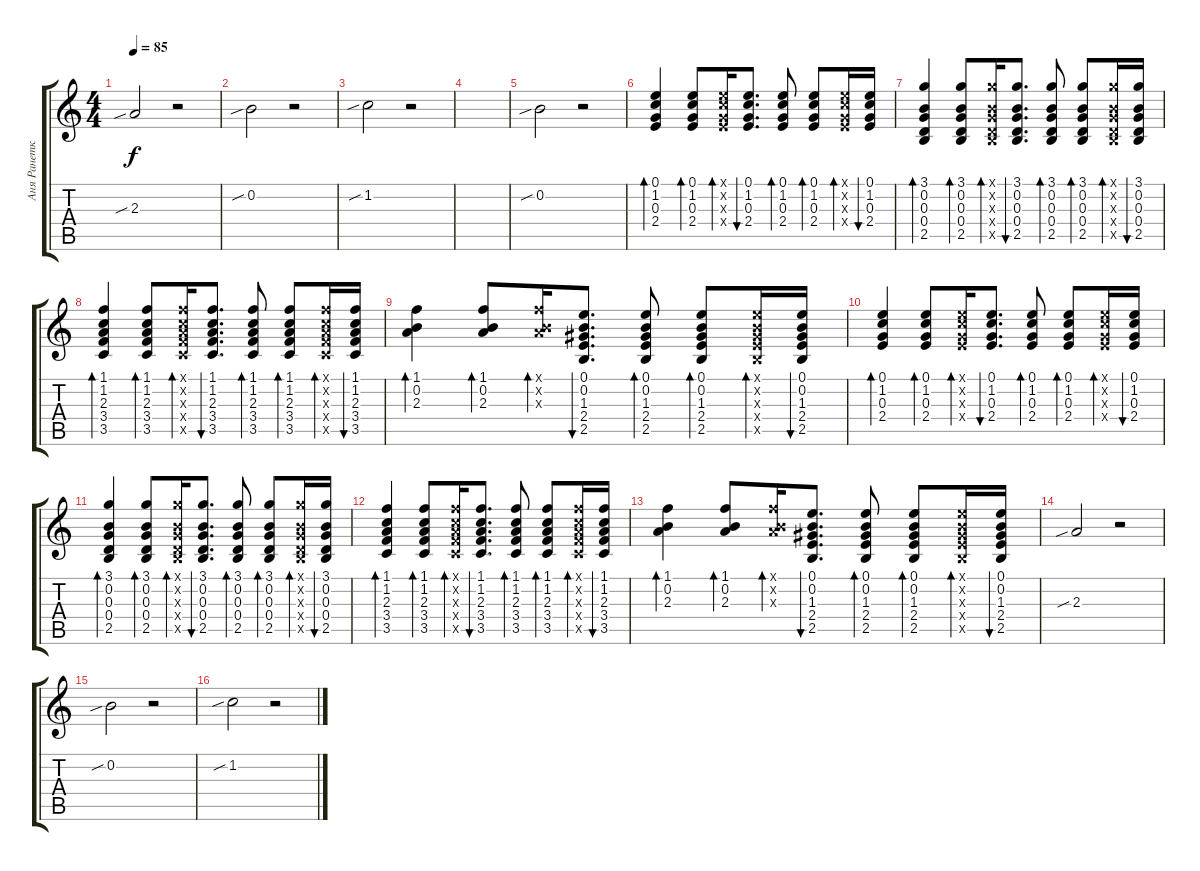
\track ("Аня Ранетка" "Аня Ранетк") {instrument acousticguitarsteel}
\staff {score tabs}
\tuning (E4 B3 G3 D3 A2 E2) {hide}
\ts (4 4)
\tempo 85
\clef g2
\ks c
2.3{sib}.2{dy f} r.2 |
0.2{sib}.2 r.2 |
1.2{sib}.2 r.2 |
|
0.2{sib}.2 r.2 |
(0.1 1.2 0.3 2.4).4{bd 60} (0.1 1.2 0.3 2.4).8{bd 60} (0.1{x} 1.2{x} 0.3{x} 2.4{x}).16{bd 60} (0.1 1.2 0.3 2.4).8{d bu 60} (0.1 1.2 0.3 2.4).8{bd 60} (0.1 1.2 0.3 2.4).8{bd 60} (0.1{x} 1.2{x} 0.3{x} 2.4{x}).16{bd 60} (0.1 1.2 0.3 2.4).16{bu 60} |
(3.1 0.2 0.3 0.4 2.5).4{bd 60} (3.1 0.2 0.3 0.4 2.5).8{bd 60} (3.1{x} 0.2{x} 0.3{x} 0.4{x} 2.5{x}).16{bd 60} (3.1 0.2 0.3 0.4 2.5).8{d bu 60} (3.1 0.2 0.3 0.4 2.5).8{bd 60} (3.1 0.2 0.3 0.4 2.5).8{bd 60} (3.1{x} 0.2{x} 0.3{x} 0.4{x} 2.5{x}).16{bd 60} (3.1 0.2 0.3 0.4 2.5).16{bu 60} |
(1.1 1.2 2.3 3.4 3.5).4{bd 60} (1.1 1.2 2.3 3.4 3.5).8{bd 60} (1.1{x} 1.2{x} 2.3{x} 3.4{x} 3.5{x}).16{bd 60} (1.1 1.2 2.3 3.4 3.5).8{d bu 60} (1.1 1.2 2.3 3.4 3.5).8{bd 60} (1.1 1.2 2.3 3.4 3.5).8{bd 60} (1.1{x} 1.2{x} 2.3{x} 3.4{x} 3.5{x}).16{bd 60} (1.1 1.2 2.3 3.4 3.5).16{bu 60} |
(1.1 0.2 2.3).4{bd 60} (1.1 0.2 2.3).8{bd 60} (1.1{x} 0.2{x} 2.3{x}).16{bd 60} (0.1 0.2 1.3 2.4 2.5).8{d bu 60} (0.1 0.2 1.3 2.4 2.5).8{bd 60} (0.1 0.2 1.3 2.4 2.5).8{bd 60} (0.1{x} 0.2{x} 1.3{x} 2.4{x} 2.5{x}).16{bd 60} (0.1 0.2 1.3 2.4 2.5).16{bu 60} |
(0.1 1.2 0.3 2.4).4{bd 60} (0.1 1.2 0.3 2.4).8{bd 60} (0.1{x} 1.2{x} 0.3{x} 2.4{x}).16{bd 60} (0.1 1.2 0.3 2.4).8{d bu 60} (0.1 1.2 0.3 2.4).8{bd 60} (0.1 1.2 0.3 2.4).8{bd 60} (0.1{x} 1.2{x} 0.3{x} 2.4{x}).16{bd 60} (0.1 1.2 0.3 2.4).16{bu 60} |
(3.1 0.2 0.3 0.4 2.5).4{bd 60} (3.1 0.2 0.3 0.4 2.5).8{bd 60} (3.1{x} 0.2{x} 0.3{x} 0.4{x} 2.5{x}).16{bd 60} (3.1 0.2 0.3 0.4 2.5).8{d bu 60} (3.1 0.2 0.3 0.4 2.5).8{bd 60} (3.1 0.2 0.3 0.4 2.5).8{bd 60} (3.1{x} 0.2{x} 0.3{x} 0.4{x} 2.5{x}).16{bd 60} (3.1 0.2 0.3 0.4 2.5).16{bu 60} |
(1.1 1.2 2.3 3.4 3.5).4{bd 60} (1.1 1.2 2.3 3.4 3.5).8{bd 60} (1.1{x} 1.2{x} 2.3{x} 3.4{x} 3.5{x}).16{bd 60} (1.1 1.2 2.3 3.4 3.5).8{d bu 60} (1.1 1.2 2.3 3.4 3.5).8{bd 60} (1.1 1.2 2.3 3.4 3.5).8{bd 60} (1.1{x} 1.2{x} 2.3{x} 3.4{x} 3.5{x}).16{bd 60} (1.1 1.2 2.3 3.4 3.5).16{bu 60} |
(1.1 0.2 2.3).4{bd 60} (1.1 0.2 2.3).8{bd 60} (1.1{x} 0.2{x} 2.3{x}).16{bd 60} (0.1 0.2 1.3 2.4 2.5).8{d bu 60} (0.1 0.2 1.3 2.4 2.5).8{bd 60} (0.1 0.2 1.3 2.4 2.5).8{bd 60} (0.1{x} 0.2{x} 1.3{x} 2.4{x} 2.5{x}).16{bd 60} (0.1 0.2 1.3 2.4 2.5).16{bu 60} |
2.3{sib}.2 r.2 |
0.2{sib}.2 r.2 |
1.2{sib}.2 r.2
